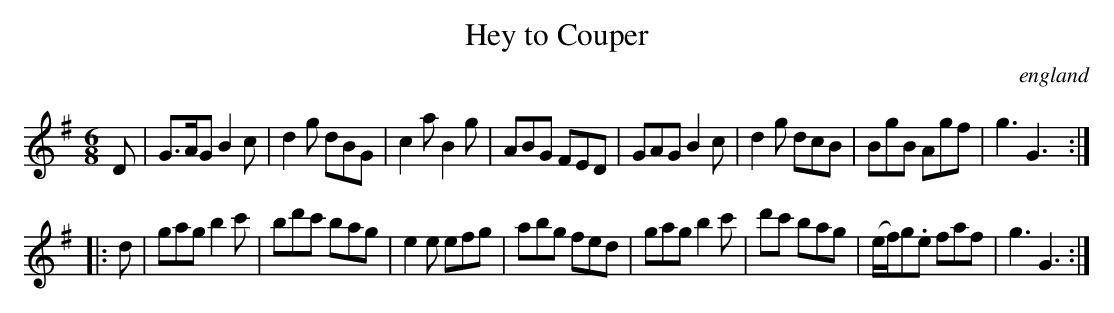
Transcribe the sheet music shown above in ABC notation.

X:1
T:Hey to Couper
O:england
M:6/8
K:G
D|\
G>AG B2c| d2g dBG| c2a B2g| ABG FED|\
GAG B2c| d2g dcB| BgB Agf| g3 G3::
d|\
gag b2c'| bd'c' bag| e2e efg| abg fed| \
gag b2c'| d'c' bag| (e/f/)g.e faf| g3 G3:|
